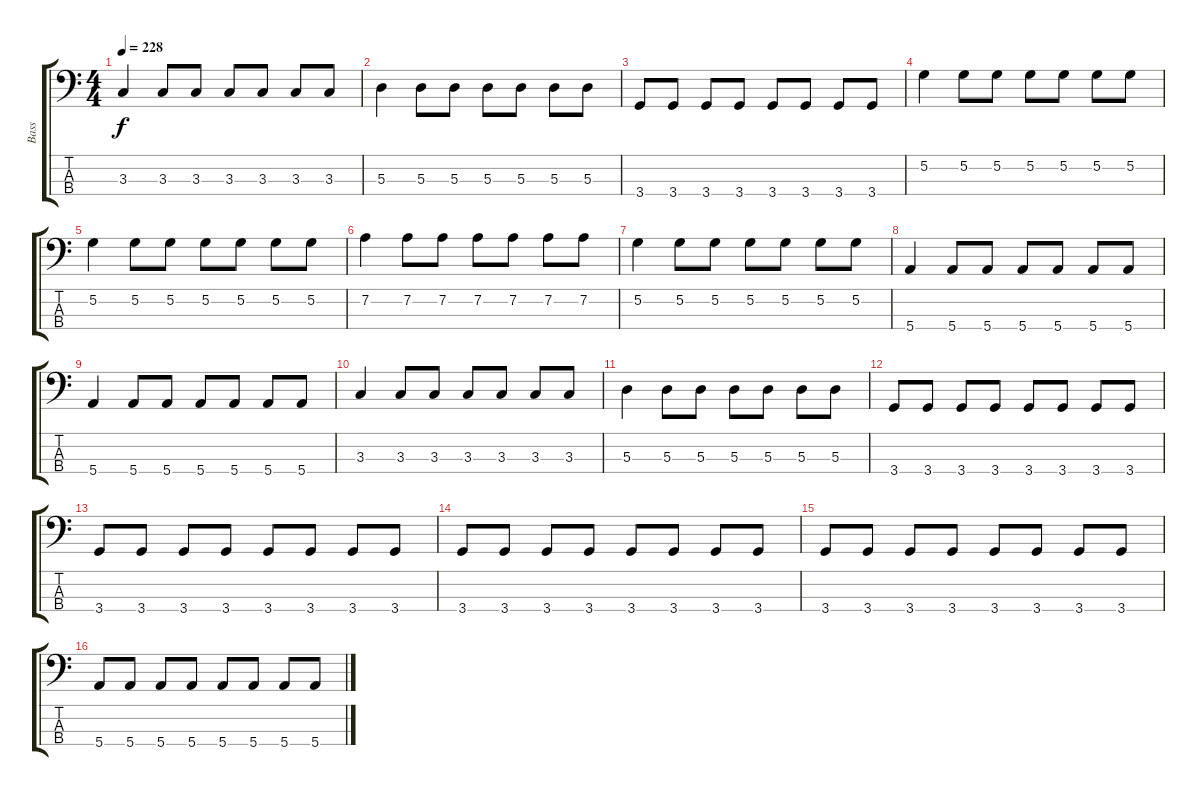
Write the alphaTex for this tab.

\track ("Bass" "Bass") {instrument electricbassfinger}
\staff {score tabs}
\tuning (G2 D2 A1 E1) {hide}
\ts (4 4)
\tempo 228
\clef f4
\ks c
3.3.4{dy f} 3.3.8 3.3.8 3.3.8 3.3.8 3.3.8 3.3.8 |
5.3.4 5.3.8 5.3.8 5.3.8 5.3.8 5.3.8 5.3.8 |
3.4.8 3.4.8 3.4.8 3.4.8 3.4.8 3.4.8 3.4.8 3.4.8 |
5.2.4 5.2.8 5.2.8 5.2.8 5.2.8 5.2.8 5.2.8 |
5.2.4 5.2.8 5.2.8 5.2.8 5.2.8 5.2.8 5.2.8 |
7.2.4 7.2.8 7.2.8 7.2.8 7.2.8 7.2.8 7.2.8 |
5.2.4 5.2.8 5.2.8 5.2.8 5.2.8 5.2.8 5.2.8 |
5.4.4 5.4.8 5.4.8 5.4.8 5.4.8 5.4.8 5.4.8 |
5.4.4 5.4.8 5.4.8 5.4.8 5.4.8 5.4.8 5.4.8 |
3.3.4 3.3.8 3.3.8 3.3.8 3.3.8 3.3.8 3.3.8 |
5.3.4 5.3.8 5.3.8 5.3.8 5.3.8 5.3.8 5.3.8 |
3.4.8 3.4.8 3.4.8 3.4.8 3.4.8 3.4.8 3.4.8 3.4.8 |
3.4.8 3.4.8 3.4.8 3.4.8 3.4.8 3.4.8 3.4.8 3.4.8 |
3.4.8 3.4.8 3.4.8 3.4.8 3.4.8 3.4.8 3.4.8 3.4.8 |
3.4.8 3.4.8 3.4.8 3.4.8 3.4.8 3.4.8 3.4.8 3.4.8 |
5.4.8 5.4.8 5.4.8 5.4.8 5.4.8 5.4.8 5.4.8 5.4.8
